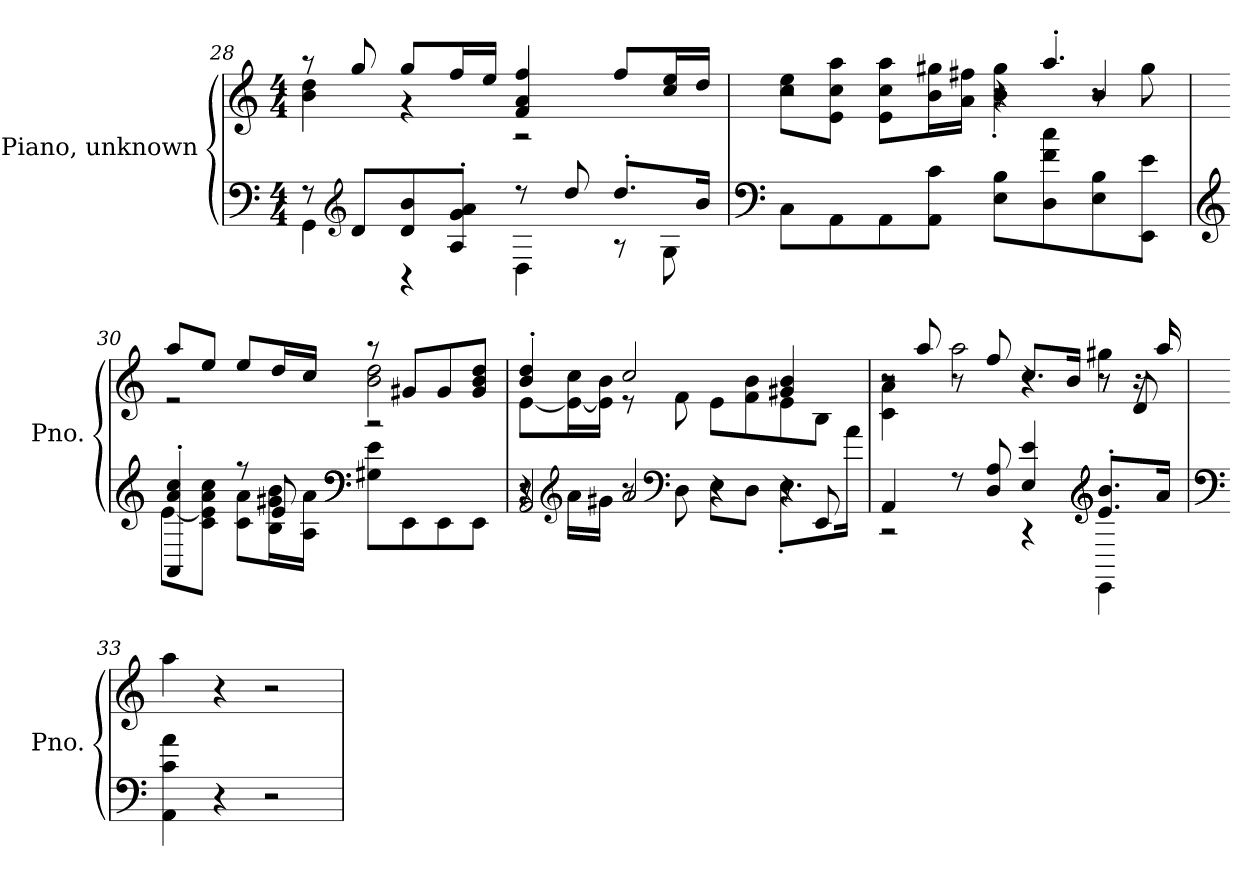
**kern	**kern
*part1	*part1
*staff2	*staff1
*I"Piano, unknown	*
*I'Pno.	*
*clefF4	*clefG2
*k[]	*k[]
*M4/4	*M4/4
=28	=28
*^	*^
8r	4GG\	8r	4b\ 4dd\
*clefG2	*	*	*
8d/L	.	8gg/	.
8d/ 8b/	4r	8gg/L	4r
8A/' 8g/' 8a/'J	.	16ff/L	.
.	.	16ee/JJ	.
8r	4D\	4f/ 4a/ 4ff/	2r
8dd/	.	.	.
8.dd'/L	8r	8ff/L	.
.	8G\	16cc/ 16ee/L	.
16b/Jk	.	16dd/JJ	.
*v	*v	*	*
*	*v	*v
=29	=29
*clefF4	*
*	*^
*	*	*^
8C\L	2r	8cc\ 8ee\L	2r
8AA\	.	8e\ 8cc\ 8aa\J	.
8AA\	.	8e\ 8cc\ 8aa\L	.
8AA\ 8c\J	.	16b\ 16gg#X\L	.
.	.	16a\ 16ff#X\JJ	.
8E\ 8B\L	8r	4b\' 4gg#\'	4r
8D\ 8f\ 8cc\	4.aa'/	.	.
8E\ 8B\	.	8r	4b/
8EE\ 8e\J	.	8gg#\	.
*	*v	*v	*v
!!LO:LB:g=z
=30	=30
*clefG2	*
*^	*^
4AA/' 4a/' 4cc/'	[8e\L	8aa/L	2r
.	8c\ 8e\] 8a\ 8cc\J	8ee/J	.
8r	8c\ 8a\L	8ee/L	.
8e/	16B\ 16g#X\ 16b\L	16dd/L	.
.	16A\ 16a\JJ	16cc/JJ	.
*clefF4	*	*	*
2r	8G#X\ 8e\L	8r	2b\ 2dd\
.	8EE\	8g#X/L	.
.	8EE\	8g#/	.
.	8EE\J	8g#/ 8b/ 8dd/J	.
=31	=31	=31	=31
*	*^	*	*
4r	8r	2AA/	4b/' 4dd/'	[8e\L
*clefG2	*	*	*	*
.	16a\LL	.	.	16e\_ 16cc\L
.	16g#X\JJ	.	.	16e\] 16b\JJ
2a/	8r	.	2cc/	8r
*clefF4	*	*	*	*
.	8D\	.	.	8f\
.	8E\L	4r	.	8e\L
.	8D\J	.	.	8f\ 8b\
4r	8.E'\L	8r	4g#X/ 4b/	8e\
.	.	8EE/	.	8B\J
.	16a\Jk	.	.	.
*	*v	*v	*	*
!!LO:LB:g=z
=32	=32	=32	=32
*	*	*	*^
4AA/	2r	8r	4c\ 4a\	2r
.	.	8aa/	.	.
8r	.	8r	2aa\	.
8D/ 8A/	.	8ff/	.	.
4E/ 4e/	4r	8.cc/L	.	4r
.	.	16b/Jk	.	.
*clefG2	*	*	*	*
8.e/' 8.b/'L	4EE\	8r	4gg#X\	8r
.	.	16r	.	8d/
16a/Jk	.	16aa/	.	.
*v	*v	*	*	*
*	*v	*v	*v
=33	=33
*clefF4	*
4AA\ 4c\ 4a\	4aa\
4r	4r
2r	2r
=	=
*-	*-
